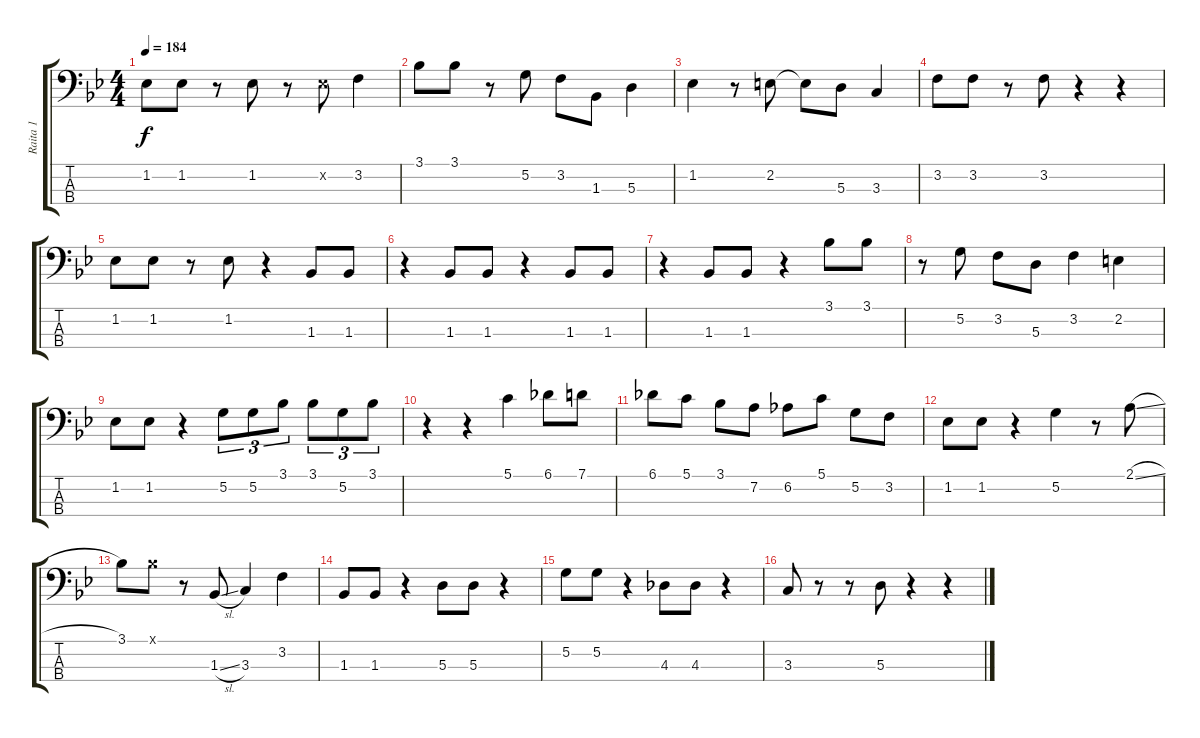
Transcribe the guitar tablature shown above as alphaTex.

\track ("Raita 1" "Raita 1") {instrument electricbassfinger}
\staff {score tabs}
\tuning (G2 D2 A1 E1) {hide}
\ts (4 4)
\tempo 184
\clef f4
\ks gminor
1.2.8{dy f} 1.2.8 r.8 1.2.8 r.8 1.2{x}.8 3.2.4 |
3.1.8 3.1.8 r.8 5.2.8 3.2.8 1.3.8 5.3.4 |
1.2.4 r.8 2.2.8 2.2{t}.8 5.3.8 3.3.4 |
3.2.8 3.2.8 r.8 3.2.8 r.4 r.4 |
1.2.8 1.2.8 r.8 1.2.8 r.4 1.3.8 1.3.8 |
r.4 1.3.8 1.3.8 r.4 1.3.8 1.3.8 |
r.4 1.3.8 1.3.8 r.4 3.1.8 3.1.8 |
r.8 5.2.8 3.2.8 5.3.8 3.2.4 2.2.4 |
1.2.8 1.2.8 r.4 5.2.8{tu (3 2)} 5.2.8{tu (3 2)} 3.1.8{tu (3 2)} 3.1.8{tu (3 2)} 5.2.8{tu (3 2)} 3.1.8{tu (3 2)} |
r.4 r.4 5.1.4 6.1.8 7.1.8 |
6.1.8 5.1.8 3.1.8 7.2.8 6.2.8 5.1.8 5.2.8 3.2.8 |
1.2.8 1.2.8 r.4 5.2.4 r.8 2.1{sl}.8 |
3.1.8 3.1{x}.8 r.8 1.3{sl}.8 3.3.4 3.2.4 |
1.3.8 1.3.8 r.4 5.3.8 5.3.8 r.4 |
5.2.8 5.2.8 r.4 4.3.8 4.3.8 r.4 |
3.3.8 r.8 r.8 5.3.8 r.4 r.4
